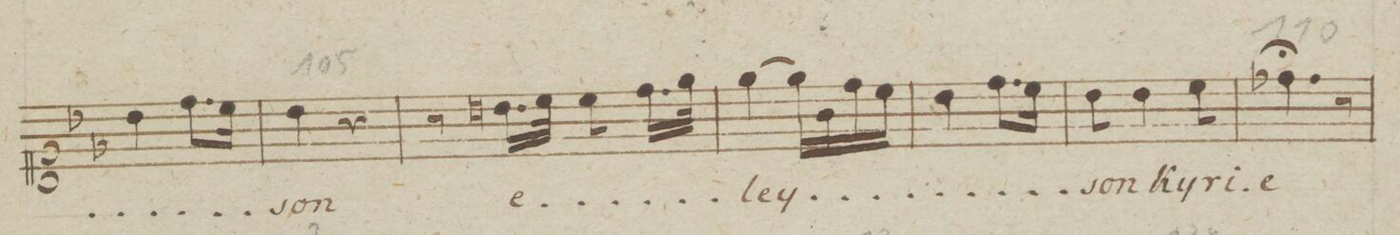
**kern	**text	**dynam
*I"Canto.	*	*
*clefC1	*	*
*k[b-e-]	*	*
*M2/4	*	*
4b-\	.	.
8.dd\L	.	.
16cc\Jk	.	.
=102	=102	=102
4b-\	-son	.
4r	.	.
=103	=103	=103
8r	.	.
16.bn\LL	e-	.
32cc\JJk	.	.
8cc\	.	.
16.dd\LL	.	.
32ee-\JJk	.	.
=104	=104	=104
[4ee-\	-ley-	.
16ee-\LL]	.	.
16g\	.	.
16dd\	.	.
16cc\JJ	.	.
=105	=105	=105
4b-\	.	.
8.dd\L	.	.
16cc\Jk	.	.
=106	=106	=106
8b-\	-son	.
4b-\	Ky-	.
8cc\	-ri-	.
=107	=107	=107
4.dd-X;\	-e	.
8r	.	.
=108	=108	=108
*-	*-	*-
